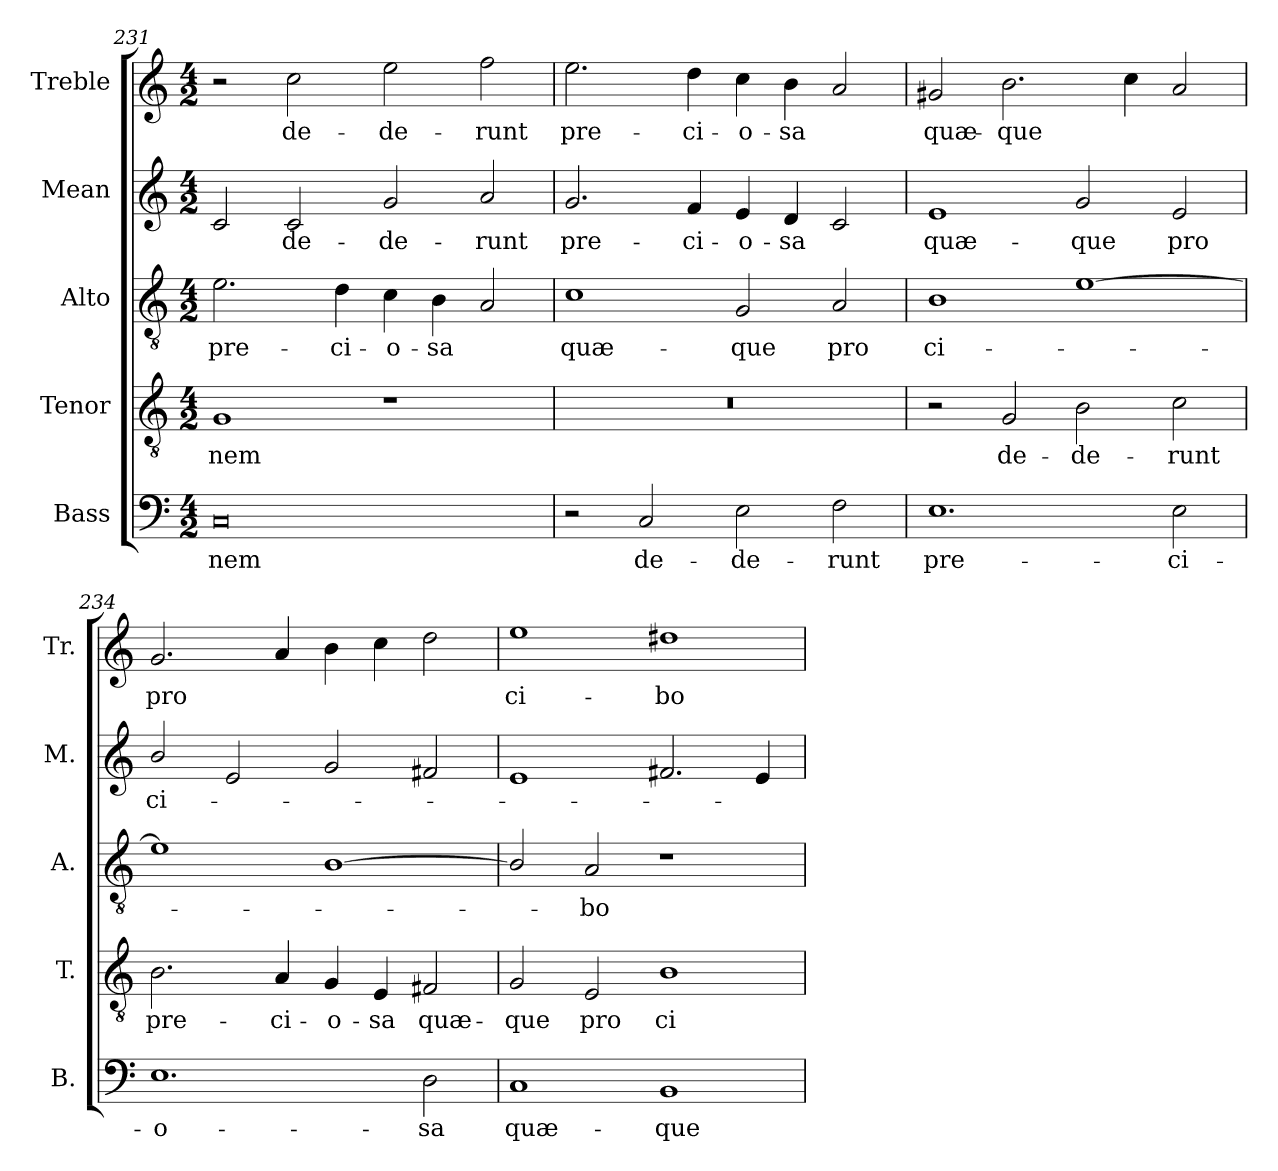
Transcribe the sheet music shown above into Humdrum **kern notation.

**kern	**text	**kern	**text	**kern	**text	**kern	**text	**kern	**text
*part5	*part5	*part4	*part4	*part3	*part3	*part2	*part2	*part1	*part1
*staff5	*staff5	*staff4	*staff4	*staff3	*staff3	*staff2	*staff2	*staff1	*staff1
*I"Bass	*	*I"Tenor	*	*I"Alto	*	*I"Mean	*	*I"Treble	*
*I'B.	*	*I'T.	*	*I'A.	*	*I'M.	*	*I'Tr.	*
*clefF4	*	*clefGv2	*	*clefGv2	*	*clefG2	*	*clefG2	*
*	*	*ITrd7c12	*	*ITrd7c12	*	*	*	*	*
*k[]	*	*k[]	*	*k[]	*	*k[]	*	*k[]	*
*C:	*	*C:	*	*C:	*	*C:	*	*C:	*
*M4/2	*	*M4/2	*	*M4/2	*	*M4/2	*	*M4/2	*
=231	=231	=231	=231	=231	=231	=231	=231	=231	=231
!	!LO:LY:b:color=#000000	!	!	!	!	!	!	!	!
!	!	!	!LO:LY:b:color=#000000	!	!	!	!	!	!
!	!	!	!	!	!LO:LY:b:color=#000000	!	!	!	!
0Ci	-nem	1GGi	-nem	2.Ei\	pre-	2ci/	.	2r	.
!	!	!	!	!	!	!	!LO:LY:b:color=#000000	!	!
!	!	!	!	!	!	!	!	!	!LO:LY:b:color=#000000
.	.	.	.	.	.	2ci/	de-	2cci\	de-
!	!	!	!	!	!LO:LY:b:color=#000000	!	!	!	!
.	.	.	.	4Di\	-ci-	.	.	.	.
!	!	!	!	!	!LO:LY:b:color=#000000	!	!	!	!
!	!	!	!	!	!	!	!LO:LY:b:color=#000000	!	!
!	!	!	!	!	!	!	!	!	!LO:LY:b:color=#000000
.	.	1r	.	4Ci\	-o-	2gi/	-de-	2eei\	-de-
!	!	!	!	!	!LO:LY:b:color=#000000	!	!	!	!
.	.	.	.	4BBi\	-sa	.	.	.	.
!	!	!	!	!	!	!	!LO:LY:b:color=#000000	!	!
!	!	!	!	!	!	!	!	!	!LO:LY:b:color=#000000
.	.	.	.	2AAi/	.	2ai/	-runt	2ffi\	-runt
=232	=232	=232	=232	=232	=232	=232	=232	=232	=232
!	!	!LO:N:vis=1	!	!	!	!	!	!	!
!	!	!	!	!	!LO:LY:b:color=#000000	!	!	!	!
!	!	!	!	!	!	!	!LO:LY:b:color=#000000	!	!
!	!	!	!	!	!	!	!	!	!LO:LY:b:color=#000000
2r	.	0r	.	1Ci	quæ-	2.gi/	pre-	2.eei\	pre-
!	!LO:LY:b:color=#000000	!	!	!	!	!	!	!	!
2Ci/	de-	.	.	.	.	.	.	.	.
!	!	!	!	!	!	!	!LO:LY:b:color=#000000	!	!
!	!	!	!	!	!	!	!	!	!LO:LY:b:color=#000000
.	.	.	.	.	.	4fi/	-ci-	4ddi\	-ci-
!	!LO:LY:b:color=#000000	!	!	!	!	!	!	!	!
!	!	!	!	!	!LO:LY:b:color=#000000	!	!	!	!
!	!	!	!	!	!	!	!LO:LY:b:color=#000000	!	!
!	!	!	!	!	!	!	!	!	!LO:LY:b:color=#000000
2Ei\	-de-	.	.	2GGi/	-que	4ei/	-o-	4cci\	-o-
!	!	!	!	!	!	!	!LO:LY:b:color=#000000	!	!
!	!	!	!	!	!	!	!	!	!LO:LY:b:color=#000000
.	.	.	.	.	.	4di/	-sa	4bi\	-sa
!	!LO:LY:b:color=#000000	!	!	!	!	!	!	!	!
!	!	!	!	!	!LO:LY:b:color=#000000	!	!	!	!
2Fi\	-runt	.	.	2AAi/	pro	2ci/	.	2ai/	.
=233	=233	=233	=233	=233	=233	=233	=233	=233	=233
!	!LO:LY:b:color=#000000	!	!	!	!	!	!	!	!
!	!	!	!	!	!LO:LY:b:color=#000000	!	!	!	!
!	!	!	!	!	!	!	!LO:LY:b:color=#000000	!	!
!	!	!	!	!	!	!	!	!	!LO:LY:b:color=#000000
1.Ei	pre-	2r	.	1BBi	ci-	1ei	quæ-	2g#Xi/	quæ-
!	!	!	!LO:LY:b:color=#000000	!	!	!	!	!	!
!	!	!	!	!	!	!	!	!	!LO:LY:b:color=#000000
.	.	2GGi/	de-	.	.	.	.	2.bi\	-que
!	!	!	!LO:LY:b:color=#000000	!	!	!	!	!	!
!	!	!	!	!	!	!	!LO:LY:b:color=#000000	!	!
.	.	2BBi\	-de-	[>1Ei	.	2gi/	-que	.	.
.	.	.	.	.	.	.	.	4cci\	.
!	!LO:LY:b:color=#000000	!	!	!	!	!	!	!	!
!	!	!	!LO:LY:b:color=#000000	!	!	!	!	!	!
!	!	!	!	!	!	!	!LO:LY:b:color=#000000	!	!
2Ei\	-ci-	2Ci\	-runt	.	.	2ei/	pro	2ai/	.
=234	=234	=234	=234	=234	=234	=234	=234	=234	=234
!	!LO:LY:b:color=#000000	!	!	!	!	!	!	!	!
!	!	!	!LO:LY:b:color=#000000	!	!	!	!	!	!
!	!	!	!	!	!	!	!LO:LY:b:color=#000000	!	!
!	!	!	!	!	!	!	!	!	!LO:LY:b:color=#000000
1.Ei	-o-	2.BBi\	pre-	1Ei]	.	2bi/	ci-	2.gi/	pro
.	.	.	.	.	.	2ei/	.	.	.
!	!	!	!LO:LY:b:color=#000000	!	!	!	!	!	!
.	.	4AAi/	-ci-	.	.	.	.	4ai/	.
!	!	!	!LO:LY:b:color=#000000	!	!	!	!	!	!
.	.	4GGi/	-o-	[<1BBi	.	2gi/	.	4bi\	.
!	!	!	!LO:LY:b:color=#000000	!	!	!	!	!	!
.	.	4EEi/	-sa	.	.	.	.	4cci\	.
!	!LO:LY:b:color=#000000	!	!	!	!	!	!	!	!
!	!	!	!LO:LY:b:color=#000000	!	!	!	!	!	!
2Di\	-sa	2FF#Xi/	quæ-	.	.	2f#Xi/	.	2ddi\	.
=235	=235	=235	=235	=235	=235	=235	=235	=235	=235
!	!LO:LY:b:color=#000000	!	!	!	!	!	!	!	!
!	!	!	!LO:LY:b:color=#000000	!	!	!	!	!	!
!	!	!	!	!	!	!	!	!	!LO:LY:b:color=#000000
1Ci	quæ-	2GGi/	-que	2BBi/]	.	1ei	.	1eei	ci-
!	!	!	!LO:LY:b:color=#000000	!	!	!	!	!	!
!	!	!	!	!	!LO:LY:b:color=#000000	!	!	!	!
.	.	2EEi/	pro	2AAi/	-bo	.	.	.	.
!	!LO:LY:b:color=#000000	!	!	!	!	!	!	!	!
!	!	!	!LO:LY:b:color=#000000	!	!	!	!	!	!
!	!	!	!	!	!	!	!	!	!LO:LY:b:color=#000000
1BBi	-que	1BBi	ci-	1r	.	2.f#Xi/	.	1dd#Xi	-bo
.	.	.	.	.	.	4ei/	.	.	.
=	=	=	=	=	=	=	=	=	=
*-	*-	*-	*-	*-	*-	*-	*-	*-	*-
